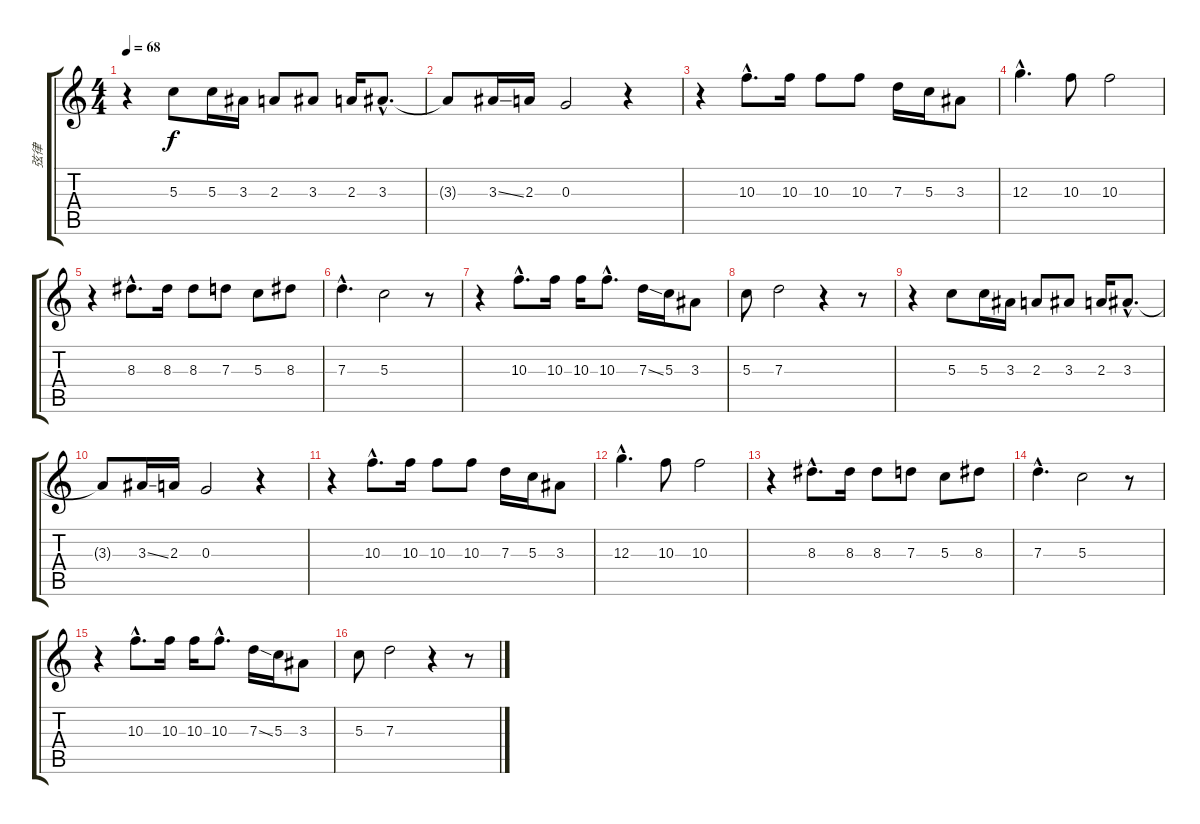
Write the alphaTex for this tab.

\track ("弦律" "弦律") {instrument acousticguitarsteel}
\staff {score tabs}
\tuning (E4 B3 G3 D3 A2 E2) {hide}
\ts (4 4)
\tempo 68
\clef g2
\ks c
r.4{dy f} 5.3.8 5.3.16 3.3.16 2.3.8 3.3.8 2.3.16 3.3{hac}.8{d} |
3.3{t}.8 3.3{ss}.16 2.3.16 0.3.2 r.4 |
r.4 10.3{hac}.8{d} 10.3.16 10.3.8 10.3.8 7.3.16 5.3.16 3.3.8 |
12.3{hac}.4{d} 10.3.8 10.3.2 |
r.4 8.3{hac}.8{d} 8.3.16 8.3.8 7.3.8 5.3.8 8.3.8 |
7.3{hac}.4{d} 5.3.2 r.8 |
r.4 10.3{hac}.8{d} 10.3.16 10.3.16 10.3{hac}.8{d} 7.3{ss}.16 5.3.16 3.3.8 |
5.3.8 7.3.2 r.4 r.8 |
r.4 5.3.8 5.3.16 3.3.16 2.3.8 3.3.8 2.3.16 3.3{hac}.8{d} |
3.3{t}.8 3.3{ss}.16 2.3.16 0.3.2 r.4 |
r.4 10.3{hac}.8{d} 10.3.16 10.3.8 10.3.8 7.3.16 5.3.16 3.3.8 |
12.3{hac}.4{d} 10.3.8 10.3.2 |
r.4 8.3{hac}.8{d} 8.3.16 8.3.8 7.3.8 5.3.8 8.3.8 |
7.3{hac}.4{d} 5.3.2 r.8 |
r.4 10.3{hac}.8{d} 10.3.16 10.3.16 10.3{hac}.8{d} 7.3{ss}.16 5.3.16 3.3.8 |
5.3.8 7.3.2 r.4 r.8
